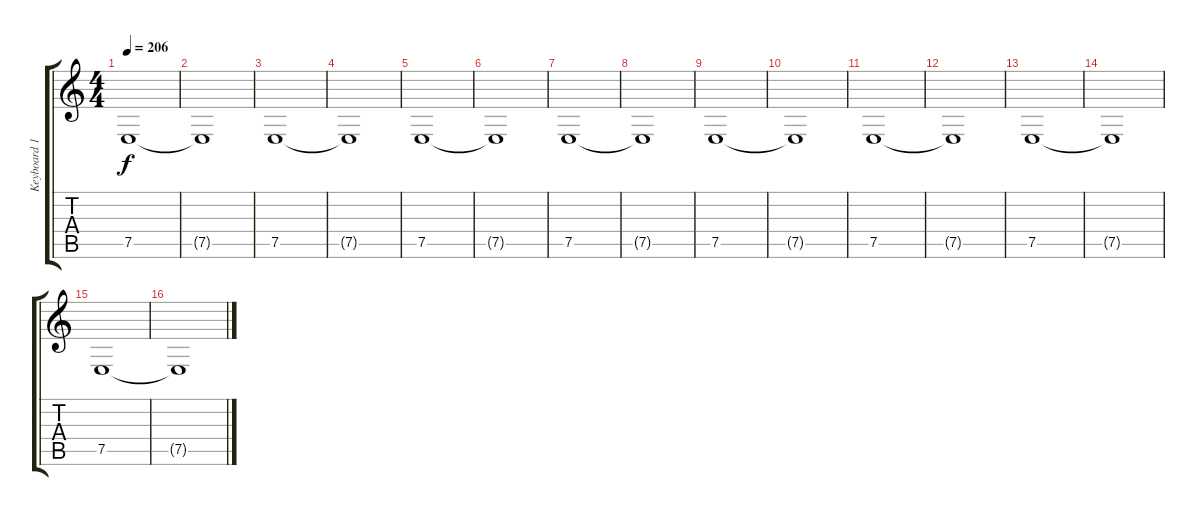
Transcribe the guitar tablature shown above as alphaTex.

\track ("Keyboard 1" "Keyboard 1") {instrument stringensemble1}
\staff {score tabs}
\tuning (E4 B3 G3 D3 A2 E2) {hide}
\ts (4 4)
\tempo 206
\clef g2
\ks c
7.5.1{dy f instrument stringensemble1} |
7.5{t}.1 |
7.5.1 |
7.5{t}.1 |
7.5.1 |
7.5{t}.1 |
7.5.1 |
7.5{t}.1 |
7.5.1 |
7.5{t}.1 |
7.5.1 |
7.5{t}.1 |
7.5.1 |
7.5{t}.1 |
7.5.1 |
7.5{t}.1
